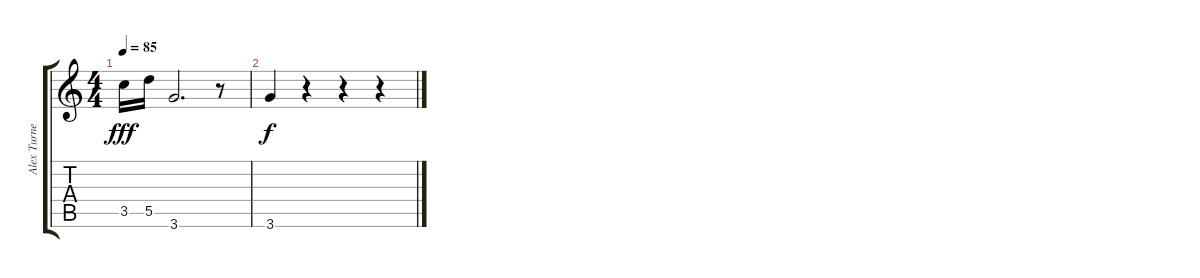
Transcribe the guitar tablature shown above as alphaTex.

\track ("Alex Turner - 12 String FX" "Alex Turne") {instrument distortionguitar}
\staff {score tabs}
\tuning (E4 B3 G4 D4 A3 E3) {hide}
\ts (4 4)
\tempo 85
\clef g2
\ks c
3.5.16{dy fff} 5.5.16 3.6.2{d} r.8 |
3.6.4{dy f} r.4 r.4 r.4
